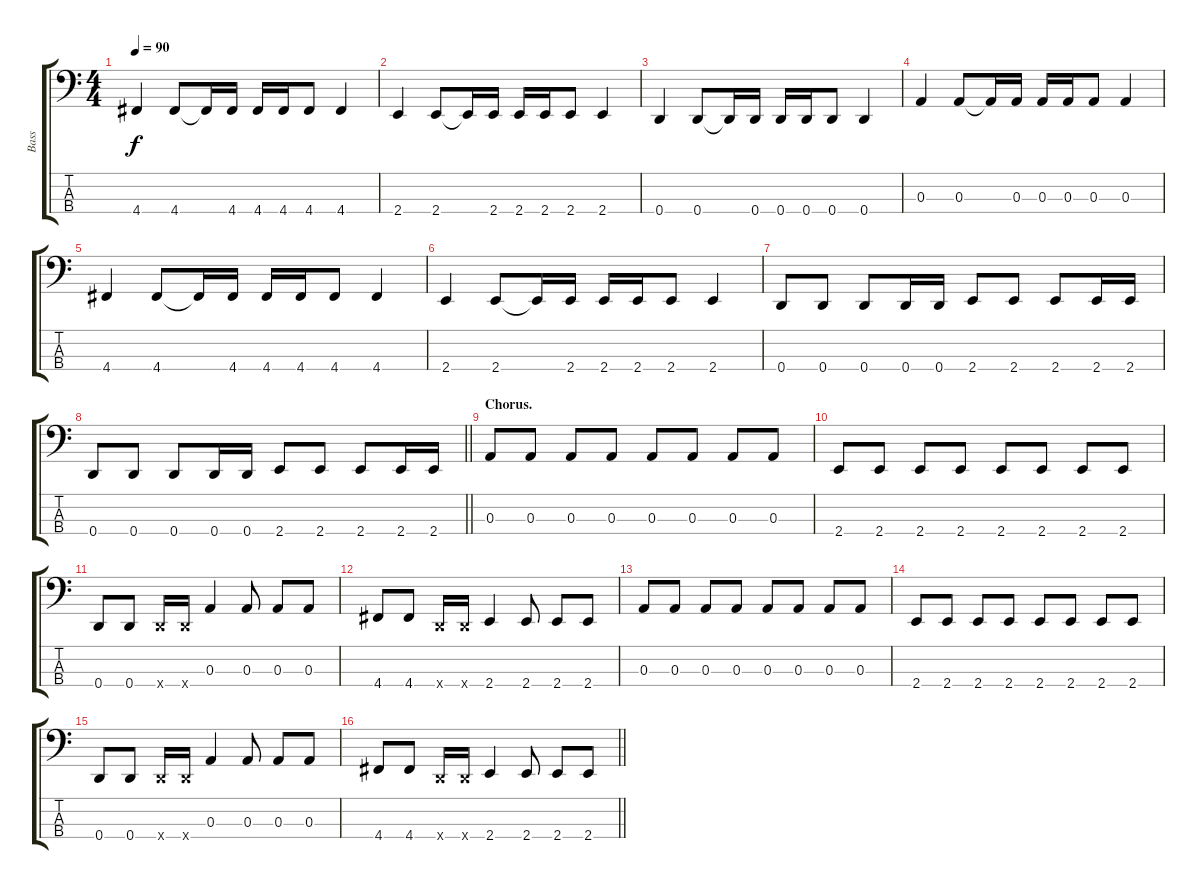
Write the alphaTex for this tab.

\track ("Bass" "Bass") {instrument electricbassfinger}
\staff {score tabs}
\tuning (G2 D2 A1 D1) {hide}
\ts (4 4)
\tempo 90
\clef f4
\ks c
4.4.4{dy f} 4.4.8 4.4{t}.16 4.4.16 4.4.16 4.4.16 4.4.8 4.4.4 |
2.4.4 2.4.8 2.4{t}.16 2.4.16 2.4.16 2.4.16 2.4.8 2.4.4 |
0.4.4 0.4.8 0.4{t}.16 0.4.16 0.4.16 0.4.16 0.4.8 0.4.4 |
0.3.4 0.3.8 0.3{t}.16 0.3.16 0.3.16 0.3.16 0.3.8 0.3.4 |
4.4.4 4.4.8 4.4{t}.16 4.4.16 4.4.16 4.4.16 4.4.8 4.4.4 |
2.4.4 2.4.8 2.4{t}.16 2.4.16 2.4.16 2.4.16 2.4.8 2.4.4 |
0.4.8 0.4.8 0.4.8 0.4.16 0.4.16 2.4.8 2.4.8 2.4.8 2.4.16 2.4.16 |
\barLineRight lightlight
0.4.8 0.4.8 0.4.8 0.4.16 0.4.16 2.4.8 2.4.8 2.4.8 2.4.16 2.4.16 |
\section ("" "Chorus.")
0.3.8 0.3.8 0.3.8 0.3.8 0.3.8 0.3.8 0.3.8 0.3.8 |
2.4.8 2.4.8 2.4.8 2.4.8 2.4.8 2.4.8 2.4.8 2.4.8 |
0.4.8 0.4.8 0.4{x}.16 0.4{x}.16 0.3.4 0.3.8 0.3.8 0.3.8 |
4.4.8 4.4.8 0.4{x}.16 0.4{x}.16 2.4.4 2.4.8 2.4.8 2.4.8 |
0.3.8 0.3.8 0.3.8 0.3.8 0.3.8 0.3.8 0.3.8 0.3.8 |
2.4.8 2.4.8 2.4.8 2.4.8 2.4.8 2.4.8 2.4.8 2.4.8 |
0.4.8 0.4.8 0.4{x}.16 0.4{x}.16 0.3.4 0.3.8 0.3.8 0.3.8 |
\barLineRight lightlight
4.4.8 4.4.8 0.4{x}.16 0.4{x}.16 2.4.4 2.4.8 2.4.8 2.4.8
